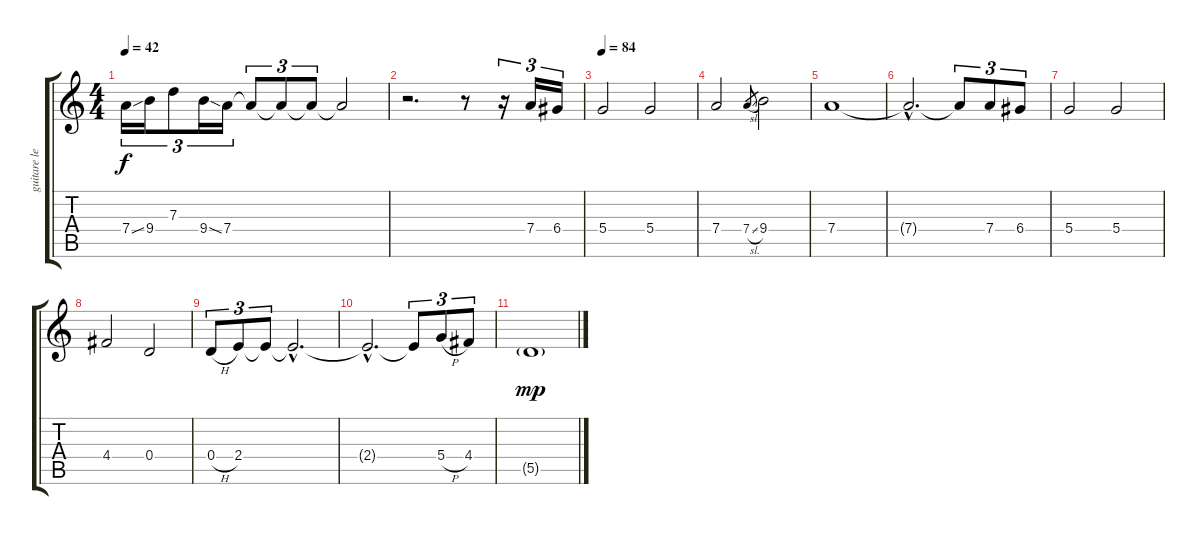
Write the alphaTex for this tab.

\track ("guitare lead" "guitare le") {instrument acousticguitarsteel}
\staff {score tabs}
\tuning (E4 B3 G3 D3 A2 E2) {hide}
\ts (4 4)
\tempo 42
\clef g2
\ks c
7.4{ss}.16{tu (3 2) dy f} 9.4.16{tu (3 2)} 7.3.8{tu (3 2)} 9.4{ss}.16{tu (3 2)} 7.4.16{tu (3 2)} 7.4{t}.8{tu (3 2)} 7.4{t}.8{tu (3 2)} 7.4{t}.8{tu (3 2)} 7.4{t}.2 |
r.2{d} r.8 r.16{tu (3 2)} 7.4.16{tu (3 2)} 6.4.16{tu (3 2)} |
\tempo 84
5.4.2 5.4.2 |
7.4.2 7.4{sl}.8{gr} 9.4.2 |
7.4.1 |
7.4{hac t}.2{d} 7.4{t}.8{tu (3 2)} 7.4.8{tu (3 2)} 6.4.8{tu (3 2)} |
5.4.2 5.4.2 |
4.4.2 0.4.2 |
0.4{h}.8{tu (3 2)} 2.4.8{tu (3 2)} 2.4{t}.8{tu (3 2)} 2.4{hac t}.2{d} |
2.4{hac t}.2{d} 2.4{t}.8{tu (3 2)} 5.4{h}.8{tu (3 2)} 4.4.8{tu (3 2)} |
5.5{g}.1{dy mp}
